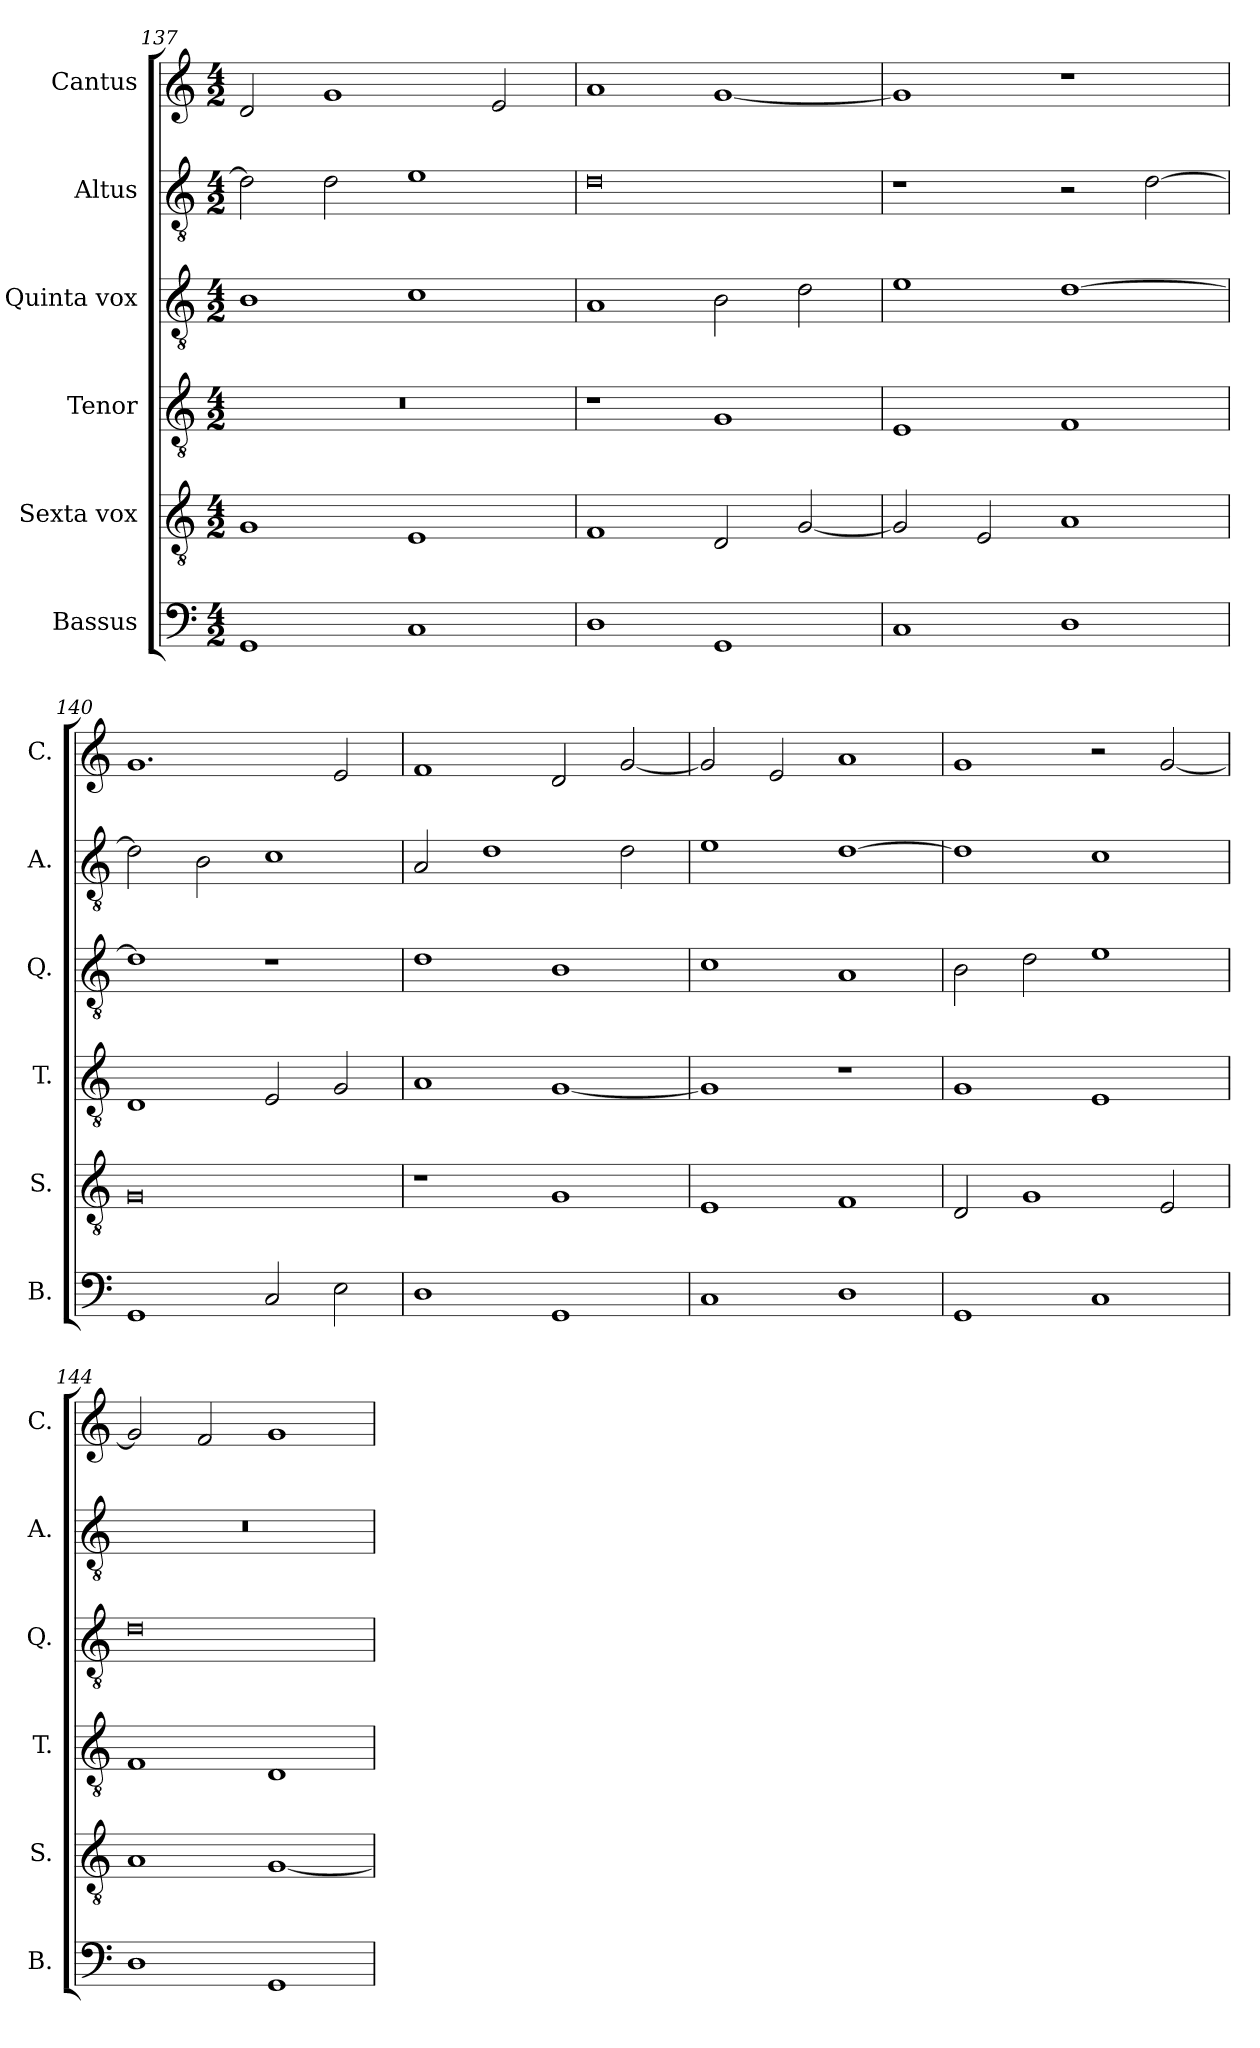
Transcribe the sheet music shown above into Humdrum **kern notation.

**kern	**kern	**kern	**kern	**kern	**kern
*part6	*part5	*part4	*part3	*part2	*part1
*staff6	*staff5	*staff4	*staff3	*staff2	*staff1
*I"Bassus	*I"Sexta vox	*I"Tenor	*I"Quinta vox	*I"Altus	*I"Cantus
*I'B.	*I'S.	*I'T.	*I'Q.	*I'A.	*I'C.
!!LO:LB:g=z
*clefF4	*clefGv2	*clefGv2	*clefGv2	*clefGv2	*clefG2
*k[]	*k[]	*k[]	*k[]	*k[]	*k[]
*M4/2	*M4/2	*M4/2	*M4/2	*M4/2	*M4/2
=137	=137	=137	=137	=137	=137
1GG	1G	0r	1B	2d\]	2d/
.	.	.	.	2d\	1g
1C	1E	.	1c	1e	.
.	.	.	.	.	2e/
=138	=138	=138	=138	=138	=138
1D	1F	1r	1A	0d	1a
1GG	2D/	1G	2B\	.	[1g
.	[2G/	.	2d\	.	.
=139	=139	=139	=139	=139	=139
1C	2G/]	1E	1e	1r	1g]
.	2E/	.	.	.	.
1D	1A	1F	[1d	2r	1r
.	.	.	.	[2d\	.
=140	=140	=140	=140	=140	=140
1GG	0G	1D	1d]	2d\]	1.g
.	.	.	.	2B\	.
2C/	.	2E/	1r	1c	.
2E\	.	2G/	.	.	2e/
=141	=141	=141	=141	=141	=141
1D	1r	1A	1d	2A/	1f
.	.	.	.	1d	.
1GG	1G	[1G	1B	.	2d/
.	.	.	.	2d\	[2g/
=142	=142	=142	=142	=142	=142
1C	1E	1G]	1c	1e	2g/]
.	.	.	.	.	2e/
1D	1F	1r	1A	[1d	1a
!!LO:PB:g=z
=143	=143	=143	=143	=143	=143
1GG	2D/	1G	2B\	1d]	1g
.	1G	.	2d\	.	.
1C	.	1E	1e	1c	2r
.	2E/	.	.	.	[2g/
=144	=144	=144	=144	=144	=144
1D	1A	1F	0d	0r	2g/]
.	.	.	.	.	2f/
1GG	[1G	1D	.	.	1g
=	=	=	=	=	=
*-	*-	*-	*-	*-	*-
